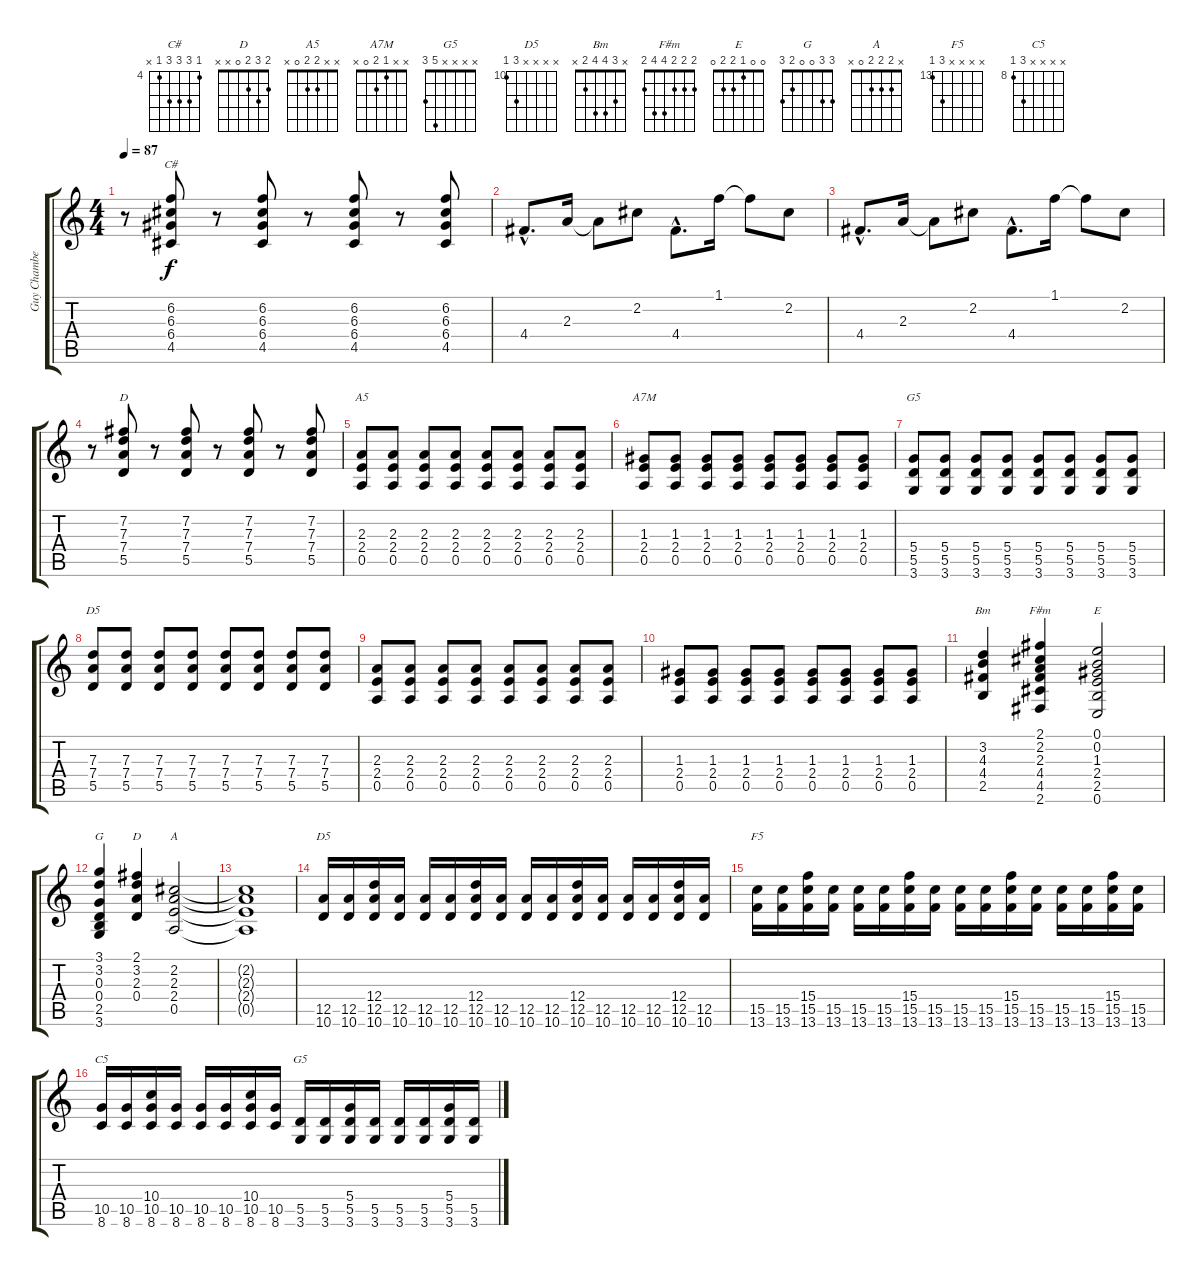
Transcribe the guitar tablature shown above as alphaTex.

\track ("Guy Chambers" "Guy Chambe") {instrument overdrivenguitar}
\staff {score tabs}
\tuning (E4 B3 G3 D3 A2 E2) {hide}
\chord ("C#" 4 6 6 6 4 x) {firstfret 4}
\chord ("D" x 7 7 7 5 x) {firstfret 5}
\chord ("A5" x x 2 2 0 x)
\chord ("A7M" x x 1 2 0 x)
\chord ("G5" x x x 5 5 3)
\chord ("D5" x x 7 7 5 x) {firstfret 5}
\chord ("Bm" x 3 4 4 2 x)
\chord ("F#m" 2 2 2 4 4 2)
\chord ("E" 0 0 1 2 2 0)
\chord ("G" 3 3 0 0 2 3)
\chord ("D" 2 3 2 0 x x)
\chord ("A" x 2 2 2 0 x)
\chord ("D5" x x x x 12 10) {firstfret 10}
\chord ("F5" x x x x 15 13) {firstfret 13}
\chord ("C5" x x x x 10 8) {firstfret 8}
\chord ("G5" x x x x 5 3)
\ts (4 4)
\tempo 87
\clef g2
\ks c
r.8{dy f} (6.2 6.3 6.4 4.5).8{ch "C#"} r.8 (6.2 6.3 6.4 4.5).8 r.8 (6.2 6.3 6.4 4.5).8 r.8 (6.2 6.3 6.4 4.5).8 |
4.4{hac}.8{d} 2.3.16 2.3{t}.8 2.2.8 4.4{hac}.8{d} 1.1.16 1.1{t}.8 2.2.8 |
4.4{hac}.8{d} 2.3.16 2.3{t}.8 2.2.8 4.4{hac}.8{d} 1.1.16 1.1{t}.8 2.2.8 |
r.8 (7.2 7.3 7.4 5.5).8{ch "D"} r.8 (7.2 7.3 7.4 5.5).8 r.8 (7.2 7.3 7.4 5.5).8 r.8 (7.2 7.3 7.4 5.5).8 |
(2.3 2.4 0.5).8{ch "A5"} (2.3 2.4 0.5).8 (2.3 2.4 0.5).8 (2.3 2.4 0.5).8 (2.3 2.4 0.5).8 (2.3 2.4 0.5).8 (2.3 2.4 0.5).8 (2.3 2.4 0.5).8 |
(1.3 2.4 0.5).8{ch "A7M"} (1.3 2.4 0.5).8 (1.3 2.4 0.5).8 (1.3 2.4 0.5).8 (1.3 2.4 0.5).8 (1.3 2.4 0.5).8 (1.3 2.4 0.5).8 (1.3 2.4 0.5).8 |
(5.4 5.5 3.6).8{ch "G5"} (5.4 5.5 3.6).8 (5.4 5.5 3.6).8 (5.4 5.5 3.6).8 (5.4 5.5 3.6).8 (5.4 5.5 3.6).8 (5.4 5.5 3.6).8 (5.4 5.5 3.6).8 |
(7.3 7.4 5.5).8{ch "D5"} (7.3 7.4 5.5).8 (7.3 7.4 5.5).8 (7.3 7.4 5.5).8 (7.3 7.4 5.5).8 (7.3 7.4 5.5).8 (7.3 7.4 5.5).8 (7.3 7.4 5.5).8 |
(2.3 2.4 0.5).8 (2.3 2.4 0.5).8 (2.3 2.4 0.5).8 (2.3 2.4 0.5).8 (2.3 2.4 0.5).8 (2.3 2.4 0.5).8 (2.3 2.4 0.5).8 (2.3 2.4 0.5).8 |
(1.3 2.4 0.5).8 (1.3 2.4 0.5).8 (1.3 2.4 0.5).8 (1.3 2.4 0.5).8 (1.3 2.4 0.5).8 (1.3 2.4 0.5).8 (1.3 2.4 0.5).8 (1.3 2.4 0.5).8 |
(3.2 4.3 4.4 2.5).4{ch "Bm"} (2.1 2.2 2.3 4.4 4.5 2.6).4{ch "F#m"} (0.1 0.2 1.3 2.4 2.5 0.6).2{ch "E"} |
(3.1 3.2 0.3 0.4 2.5 3.6).4{ch "G"} (2.1 3.2 2.3 0.4).4{ch "D"} (2.2 2.3 2.4 0.5).2{ch "A"} |
(2.2{t} 2.3{t} 2.4{t} 0.5{t}).1 |
(12.5 10.6).16{ch "D5"} (12.5 10.6).16 (12.4 12.5 10.6).16 (12.5 10.6).16 (12.5 10.6).16 (12.5 10.6).16 (12.4 12.5 10.6).16 (12.5 10.6).16 (12.5 10.6).16 (12.5 10.6).16 (12.4 12.5 10.6).16 (12.5 10.6).16 (12.5 10.6).16 (12.5 10.6).16 (12.4 12.5 10.6).16 (12.5 10.6).16 |
(15.5 13.6).16{ch "F5"} (15.5 13.6).16 (15.4 15.5 13.6).16 (15.5 13.6).16 (15.5 13.6).16 (15.5 13.6).16 (15.4 15.5 13.6).16 (15.5 13.6).16 (15.5 13.6).16 (15.5 13.6).16 (15.4 15.5 13.6).16 (15.5 13.6).16 (15.5 13.6).16 (15.5 13.6).16 (15.4 15.5 13.6).16 (15.5 13.6).16 |
(10.5 8.6).16{ch "C5"} (10.5 8.6).16 (10.4 10.5 8.6).16 (10.5 8.6).16 (10.5 8.6).16 (10.5 8.6).16 (10.4 10.5 8.6).16 (10.5 8.6).16 (5.5 3.6).16{ch "G5"} (5.5 3.6).16 (5.4 5.5 3.6).16 (5.5 3.6).16 (5.5 3.6).16 (5.5 3.6).16 (5.4 5.5 3.6).16 (5.5 3.6).16
